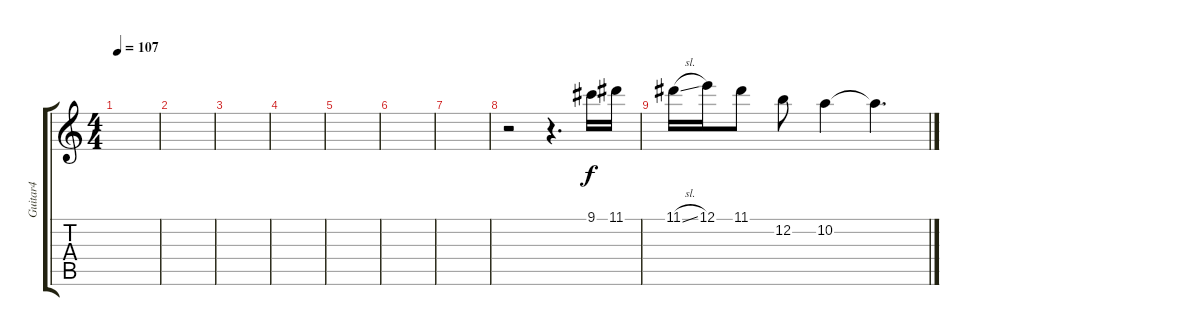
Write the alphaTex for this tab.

\track ("Guitar4" "Guitar4") {instrument acousticguitarsteel}
\staff {score tabs}
\tuning (E4 B3 G3 D3 A2 E2) {hide}
\ts (4 4)
\tempo 107
\clef g2
\ks c
|
|
|
|
|
|
|
r.2{volume 1} r.4{d} 9.1.16 11.1.16 |
11.1{sl}.16 12.1.16 11.1.8 12.2.8 10.2.4 10.2{t}.4{d}
